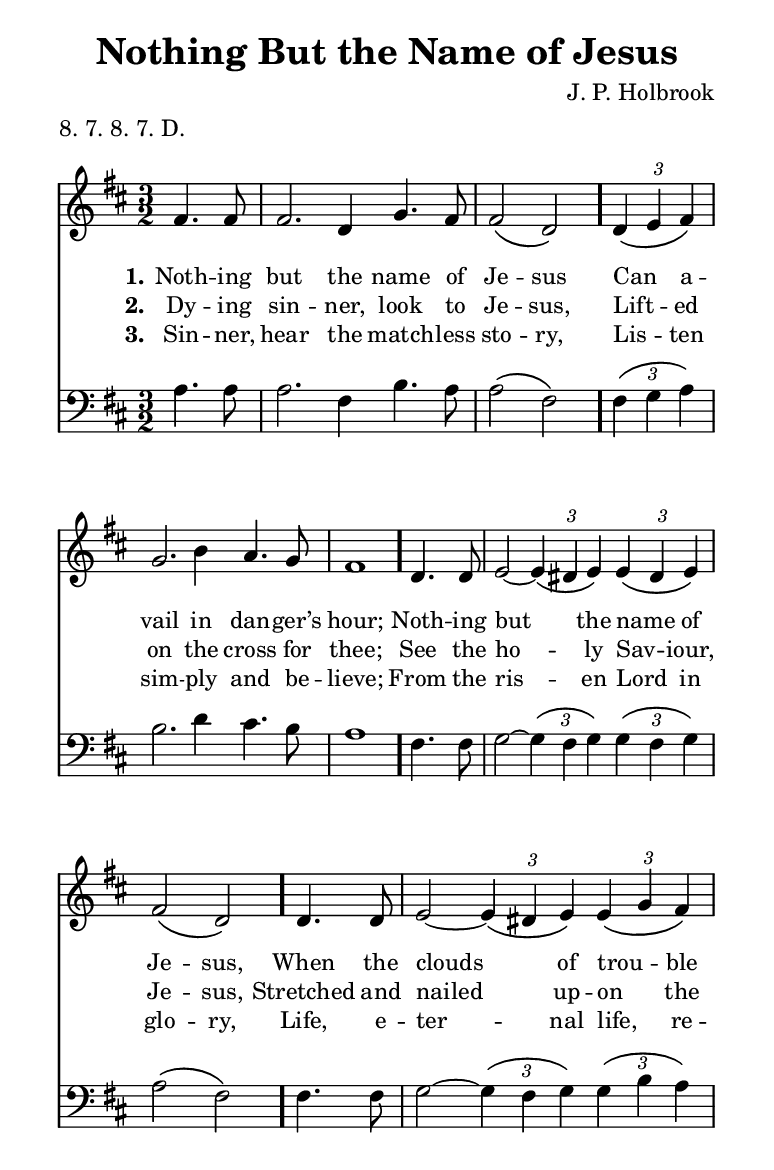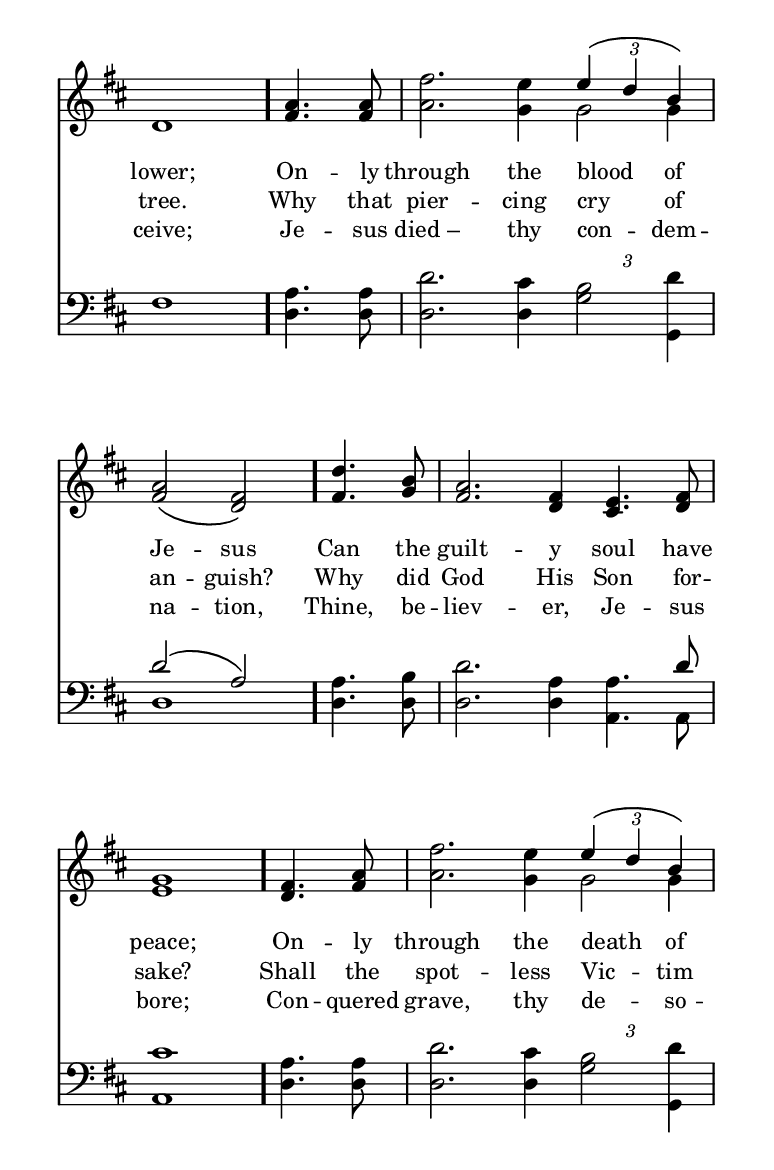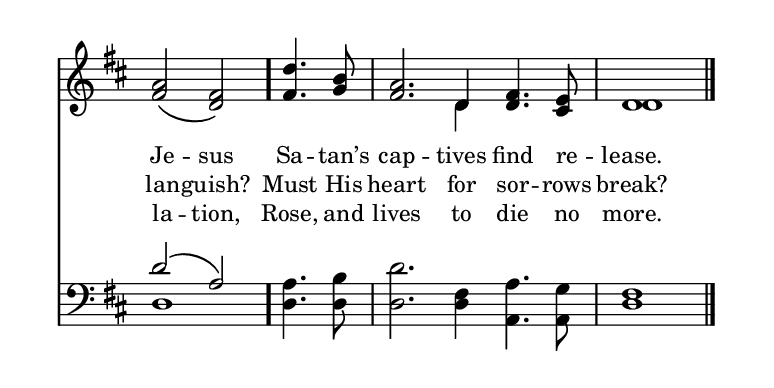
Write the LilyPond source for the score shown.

\include "common/global.ily"
\paper {
  \include "common/paper.ily"
}

\header{
  %gospel
  hymnnumber = "105"
  title = "Nothing But the Name of Jesus"
  tunename = "Refuge"
  meter = "8. 7. 8. 7. D."
  poet = ""
  composer = "J. P. Holbrook"
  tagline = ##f
}

% for fermata in MIDI
ta = { \tempo 2=80 }
tb = { \tempo 2=40 }

global = {
  \include "common/overrides.ily"
  \override Staff.TimeSignature.style = #'numbered
  \time 3/2
  \override Score.MetronomeMark.transparent = ##t % hide all fermata changes too
  \override TupletBracket.bracket-visibility = ##f
  \ta
  \key d \major
  \partial 2
  \autoBeamOff
}

% rewrote voices as chords to work around unfortunate interactions between
% \partcombine and \tuplet

notesSoprano = {
\global
\relative c' {

  fis4. fis8 | fis2. d4 g4. fis8 | fis2\( d2\)
  \tuplet 3/2 { d4\( e4 fis4\) } | g2. b4 a4. g8 | fis1 \eogbreak
  d4. d8 | e2 ~ \repeat unfold 2 { \tuplet 3/2 { e4\( dis e\) } } | fis2\( d2\)
  d4. d8 | e2 ~ \tuplet 3/2 { e4\( dis e\) } \tuplet 3/2 { e\( g fis\) } | d1 \eogbreak
  a'4. a8 | fis'2. e4 \stemUp \tuplet 3/2 { e4^\( d b\) } \stemNeutral | a2\( fis2\)
  d'4. b8 | a2. fis4 e4. fis8 | g1 \eogbreak
  fis4. a8 | fis'2. e4 \stemUp \tuplet 3/2 { e4^\( d b\) } \stemNeutral | a2\( fis2\)
  d'4. b8 | a2. d,4 fis4. e8 | d1 \eogbreak

  \bar "|."

}
}

notesAltoB = {
\relative e' {

  \override TupletBracket.bracket-visibility = ##f
  \omit TupletNumber
  \repeat unfold 54 \skip 4
  \tuplet 3/2 { g2 g4 }
  \repeat unfold 22 \skip 4
  \tuplet 3/2 { g2 g4 }

}
}

notesAlto = {
\global
\relative e' {

  \repeat unfold 48 \skip 4
  fis4. fis8 | a2. g4 s2 | fis2\( d2\) % s2 stands in for \tuplet 3/2 { g2 g4 }
  fis4. g8 | fis2. d4 cis4. d8 | e1
  d4. fis8 | a2. g4 s2 | fis2\( d2\) % s2 stands in for \tuplet 3/2 { g2 g4 }
  fis4. g8 | fis2. d4 d4. cis8 | d1

}
}

% notesTenor contains two notes from notesBass due to workaround for
% \partcombine with \tuplet
notesTenor = {
\global
\relative a {

  \override TupletBracket.direction = #UP
  a4. a8 | a2. fis4 b4. a8 | a2\( fis2\)
  \tuplet 3/2 { fis4\( g a\) } | b2. d4 cis4. b8 | a1
  fis4. fis8 | g2 ~ \repeat unfold 2 { \tuplet 3/2 { g4\( fis g\) } } | a2\( fis2\)
  fis4. fis8 | g2 ~ \tuplet 3/2 { g4\( fis g\) } \tuplet 3/2 { g4\( b a\) } | fis1
  a4. a8 | d2. cis4 \tuplet 3/2 { <b g>2 <d g,,>4 } | d2\( a2\)
  a4. b8 | d2. a4 a4. d8 | cis1
  a4. a8 | d2. cis4 \tuplet 3/2 { <b g>2 <d g,,>4 } | d2\( a2\)
  a4. b8 | d2. fis,4 a4. g8 | fis1

}
}

notesBass = {
\global
\relative f {

  \repeat unfold 48 \skip 4
  d4. d8 | d2. d4 s2 | d1 % s2 stands in for \tuplet 3/2 { g2 g,4 }
  d4. d8 | d2. d4 a4. a8 | a1
  d4. d8 | d2. d4 s2 | d1 % s2 stands in for \tuplet 3/2 { g2 g,4 }
  d4. d8 | d2. d4 a4. a8 | d1

}
}

wordsA = \lyricmode {
\set stanza = "1."

Noth -- ing but the name of Je -- sus \bar "."
Can _ a -- vail in dan -- ger’s hour; \bar "."
Noth -- ing but _ the name _ of Je -- sus, \bar "."
When the clouds _ of trou -- _ ble lower; \bar "."
On -- ly through the blood _ of Je -- sus \bar "."
Can the guilt -- y soul have peace; \bar "."
On -- ly through the death _ of Je -- sus \bar "."
Sa -- tan’s cap -- tives find re -- lease. \bar "."

}

wordsB = \lyricmode {
\set stanza = "2."

Dy -- ing sin -- ner, look to Je -- sus,
Lift -- _ ed on the cross for thee;
See the ho -- _ ly Sav -- _ iour, Je -- sus,
Stretched and nailed _ up -- on _ the tree.
Why that pier -- cing cry _ of an -- guish?
Why did God His Son for -- sake?
Shall the spot -- less Vic -- _ tim lan -- guish?
Must His heart for sor -- rows break?

}

wordsC = \lyricmode {
\set stanza = "3."

Sin -- ner, hear the match -- less sto -- ry,
Lis -- _ ten sim -- ply and be -- lieve;
From the ris -- _ en Lord _ in glo -- ry,
Life, e -- ter -- _ nal life, _ re -- ceive;
Je -- sus died_– thy con -- _ dem -- na -- tion,
Thine, be -- liev -- er, Je -- sus bore;
Con -- quered grave, thy de -- _ so -- la -- tion,
Rose, and lives to die no more.

}

\score {
  \context ChoirStaff <<
    \context Staff = upper <<
      \set Staff.autoBeaming = ##f
      \set ChoirStaff.systemStartDelimiter = #'SystemStartBar
      \set ChoirStaff.printPartCombineTexts = ##f
      \partcombine #'(2 . 9) \notesSoprano \notesAlto
      \context NullVoice = sopranos { \voiceOne << \notesSoprano >> }
      \context Voice = altosB { \voiceTwo << \notesAltoB >> }
      \context Lyrics = one   \lyricsto sopranos \wordsA
      \context Lyrics = two   \lyricsto sopranos \wordsB
      \context Lyrics = three \lyricsto sopranos \wordsC
    >>
    \context Staff = men <<
      \set Staff.autoBeaming = ##f
      \clef bass
      \set ChoirStaff.printPartCombineTexts = ##f
      \partcombine #'(2 . 9) \notesTenor \notesBass
    >>
  >>
  \layout {
    \include "common/layout.ily"
  }
  \midi{
    \include "common/midi.ily"
  }
}

\version "2.19.49"  % necessary for upgrading to future LilyPond versions.

% vi:set et ts=2 sw=2 ai nocindent syntax=lilypond:
